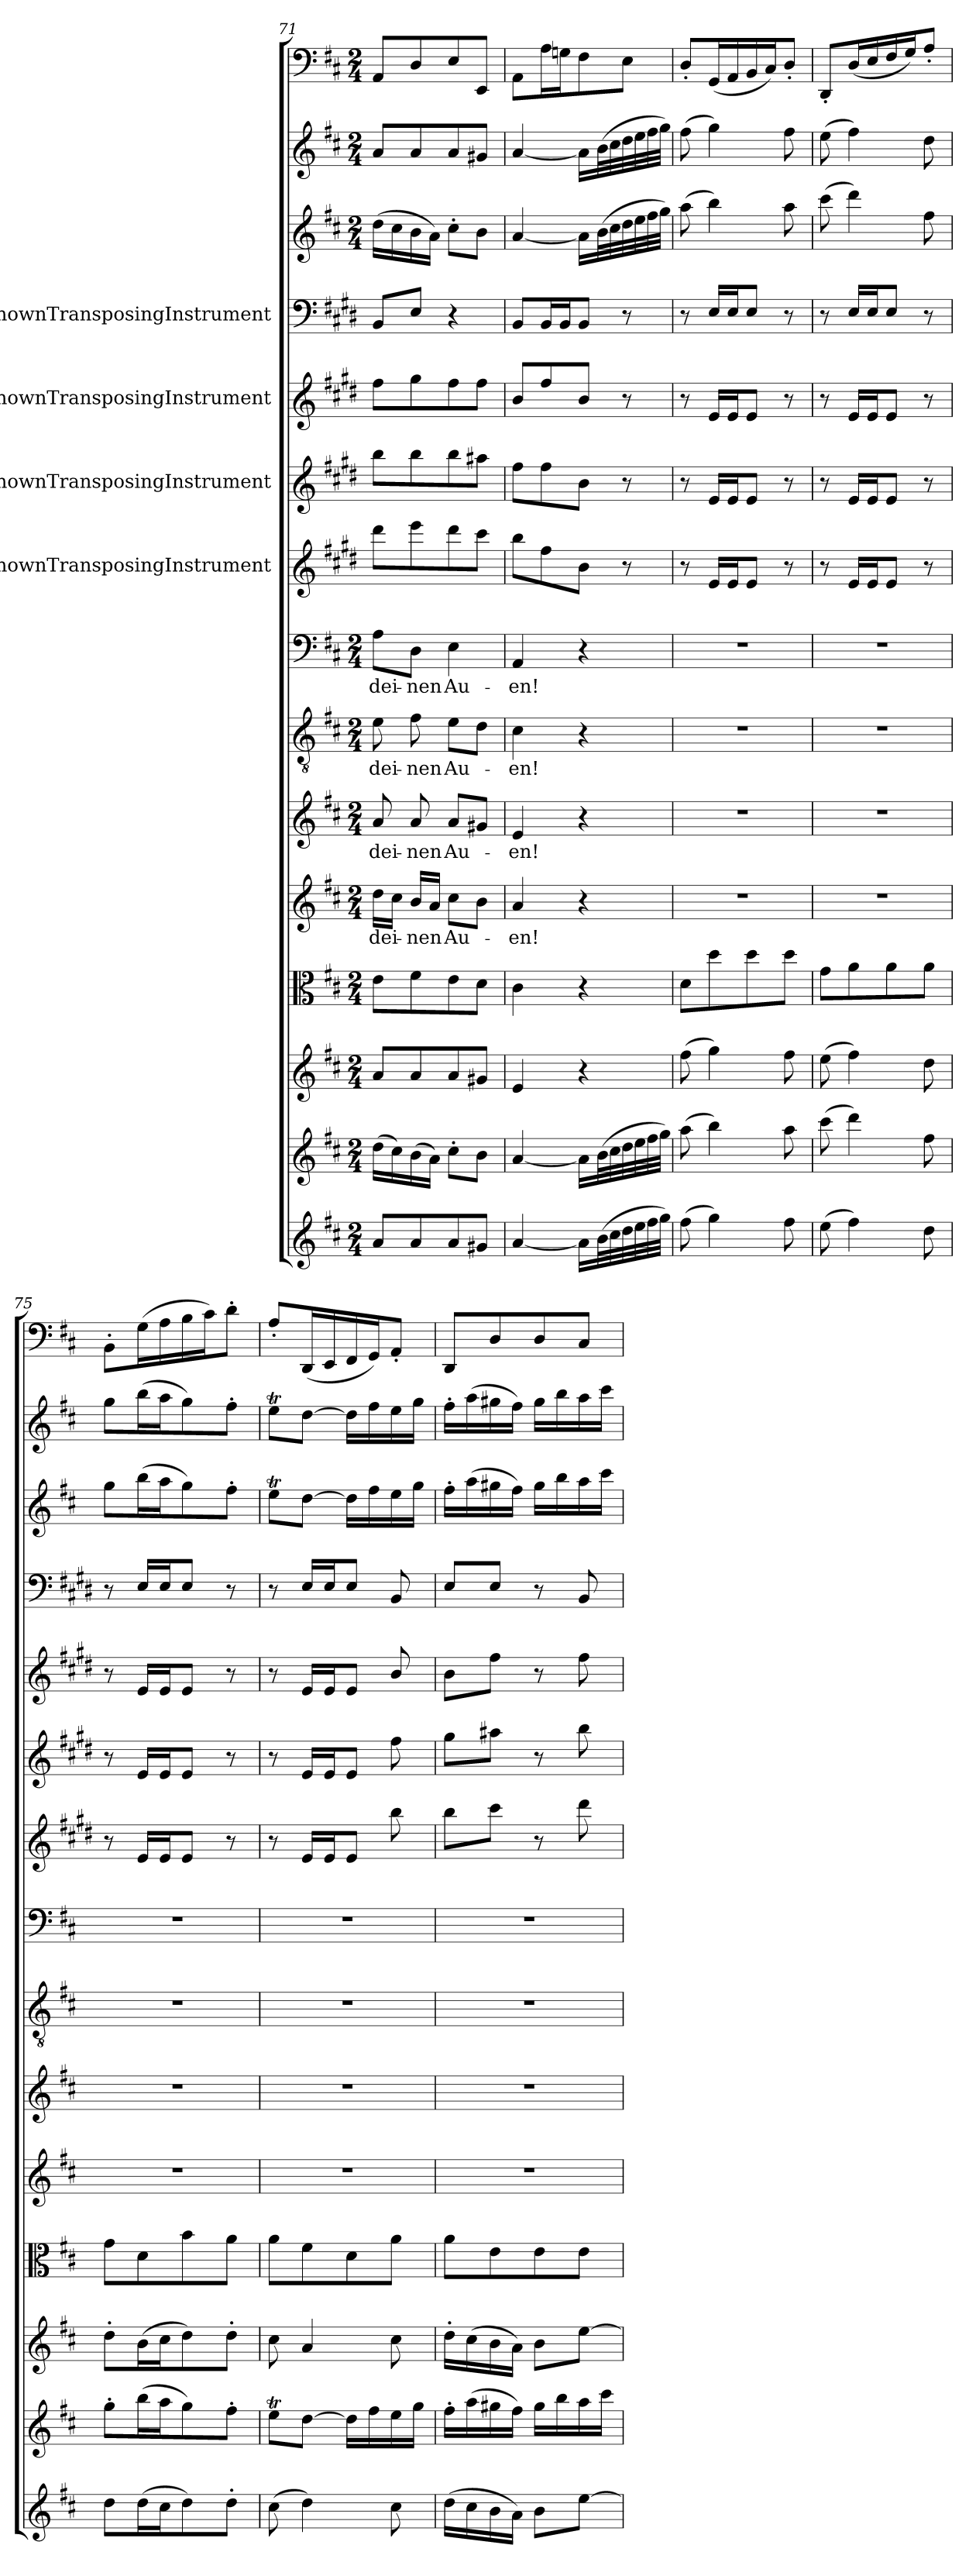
**kern	**kern	**kern	**kern	**kern	**text	**kern	**text	**kern	**text	**kern	**text	**kern	**kern	**kern	**kern	**kern	**kern	**kern
*part15	*part14	*part13	*part12	*part11	*part11	*part10	*part10	*part9	*part9	*part8	*part8	*part7	*part6	*part5	*part4	*part3	*part2	*part1
*staff15	*staff14	*staff13	*staff12	*staff11	*staff11	*staff10	*staff10	*staff9	*staff9	*staff8	*staff8	*staff7	*staff6	*staff5	*staff4	*staff3	*staff2	*staff1
*	*	*	*	*	*	*	*	*	*	*	*	*I"UnknownTransposingInstrument	*I"UnknownTransposingInstrument	*I"UnknownTransposingInstrument	*I"UnknownTransposingInstrument	*	*	*
*clefG2	*clefG2	*clefG2	*clefC3	*clefG2	*	*clefG2	*	*clefGv2	*	*clefF4	*	*clefG2	*clefG2	*clefG2	*clefF4	*clefG2	*clefG2	*clefF4
*	*	*	*	*	*	*	*	*	*	*	*	*ITrd1c2	*ITrd1c2	*ITrd1c2	*ITrd1c2	*	*	*
*k[f#c#]	*k[f#c#]	*k[f#c#]	*k[f#c#]	*k[f#c#]	*	*k[f#c#]	*	*k[f#c#]	*	*k[f#c#]	*	*k[f#c#]	*k[f#c#]	*k[f#c#]	*k[f#c#]	*k[f#c#]	*k[f#c#]	*k[f#c#]
*D:	*D:	*D:	*D:	*D:	*	*D:	*	*D:	*	*D:	*	*	*	*	*	*D:	*D:	*D:
*M2/4	*M2/4	*M2/4	*M2/4	*M2/4	*	*M2/4	*	*M2/4	*	*M2/4	*	*	*	*	*	*M2/4	*M2/4	*M2/4
=71	=71	=71	=71	=71	=71	=71	=71	=71	=71	=71	=71	=71	=71	=71	=71	=71	=71	=71
8a/L	(16dd\LL	8a/L	8e\L	16dd\LL	dei-	8a/	dei-	8e\	dei-	8A\L	dei-	8ccc#\L	8aa\L	8ee\L	8AA/L	(16dd\LL	8a/L	8AA/L
.	16cc#\)	.	.	16cc#\JJ	.	.	.	.	.	.	.	.	.	.	.	16cc#\	.	.
8a/	(16b\	8a/	8f#\	16b/LL	-nen	8a/	-nen	8f#\	-nen	8D\J	-nen	8ddd\	8aa\	8ff#\	8D/J	16b\	8a/	8D/
.	16a\JJ)	.	.	16a/JJ	.	.	.	.	.	.	.	.	.	.	.	16a\JJ)	.	.
8a/	8cc#'\L	8a/	8e\	8cc#\L	Au-	8a/L	Au-	8e\L	Au-	4E\	Au-	8ccc#\	8aa\	8ee\	4r	8cc#'\L	8a/	8E/
8g#X/J	8b\J	8g#X/J	8d\J	8b\J	.	8g#X/J	.	8d\J	.	.	.	8bb\J	8gg#X\J	8ee\J	.	8b\J	8g#X/J	8EE/J
=72	=72	=72	=72	=72	=72	=72	=72	=72	=72	=72	=72	=72	=72	=72	=72	=72	=72	=72
[4a/	[4a/	4e/	4c#\	4a/	-en!	4e/	-en!	4c#\	-en!	4AA/	-en!	8aa\L	8ee\L	8a/L	8AA/L	[4a/	[4a/	8AA\L
.	.	.	.	.	.	.	.	.	.	.	.	8ee\	8ee\	8ee/	16AA/L	.	.	16A\L
.	.	.	.	.	.	.	.	.	.	.	.	.	.	.	16AA/J	.	.	16Gn\J
16a\LL]	16a\LL]	4r	4r	4r	.	4r	.	4r	.	4r	.	8a\J	8a\J	8a/J	8AA/J	16a\LL]	16a\LL]	8F#\
(32b\L	(32b\L	.	.	.	.	.	.	.	.	.	.	.	.	.	.	(32b\L	(32b\L	.
32cc#\	32cc#\	.	.	.	.	.	.	.	.	.	.	.	.	.	.	32cc#\	32cc#\	.
32dd\	32dd\	.	.	.	.	.	.	.	.	.	.	8r	8r	8r	8r	32dd\	32dd\	8E\J
32ee\	32ee\	.	.	.	.	.	.	.	.	.	.	.	.	.	.	32ee\	32ee\	.
32ff#\	32ff#\	.	.	.	.	.	.	.	.	.	.	.	.	.	.	32ff#\	32ff#\	.
32gg\JJJ)	32gg\JJJ)	.	.	.	.	.	.	.	.	.	.	.	.	.	.	32gg\JJJ)	32gg\JJJ)	.
=73	=73	=73	=73	=73	=73	=73	=73	=73	=73	=73	=73	=73	=73	=73	=73	=73	=73	=73
(8ff#\	(8aa\	(8ff#\	8d\L	2r	.	2r	.	2r	.	2r	.	8r	8r	8r	8r	(8aa\	(8ff#\	8D'/L
4gg\)	4bb\)	4gg\)	8dd\	.	.	.	.	.	.	.	.	16d/LL	16d/LL	16d/LL	16D/LL	4bb\)	4gg\)	(16GG/L
.	.	.	.	.	.	.	.	.	.	.	.	16d/J	16d/J	16d/J	16D/J	.	.	16AA/
.	.	.	8dd\	.	.	.	.	.	.	.	.	8d/J	8d/J	8d/J	8D/J	.	.	16BB/
.	.	.	.	.	.	.	.	.	.	.	.	.	.	.	.	.	.	16C#/J)
8ff#\	8aa\	8ff#\	8dd\J	.	.	.	.	.	.	.	.	8r	8r	8r	8r	8aa\	8ff#\	8D'/J
=74	=74	=74	=74	=74	=74	=74	=74	=74	=74	=74	=74	=74	=74	=74	=74	=74	=74	=74
(8ee\	(8ccc#\	(8ee\	8g\L	2r	.	2r	.	2r	.	2r	.	8r	8r	8r	8r	(8ccc#\	(8ee\	8DD'/L
4ff#\)	4ddd\)	4ff#\)	8a\	.	.	.	.	.	.	.	.	16d/LL	16d/LL	16d/LL	16D/LL	4ddd\)	4ff#\)	(16D/L
.	.	.	.	.	.	.	.	.	.	.	.	16d/J	16d/J	16d/J	16D/J	.	.	16E/
.	.	.	8a\	.	.	.	.	.	.	.	.	8d/J	8d/J	8d/J	8D/J	.	.	16F#/
.	.	.	.	.	.	.	.	.	.	.	.	.	.	.	.	.	.	16G/J)
8dd\	8ff#\	8dd\	8a\J	.	.	.	.	.	.	.	.	8r	8r	8r	8r	8ff#\	8dd\	8A'/J
=75	=75	=75	=75	=75	=75	=75	=75	=75	=75	=75	=75	=75	=75	=75	=75	=75	=75	=75
8dd\L	8gg'\L	8dd'\L	8g\L	2r	.	2r	.	2r	.	2r	.	8r	8r	8r	8r	8gg\L	8gg\L	8BB'\L
(16dd\L	(16bb\L	(16b\L	8d\	.	.	.	.	.	.	.	.	16d/LL	16d/LL	16d/LL	16D/LL	(16bb\L	(16bb\L	(16G\L
16cc#\J	16aa\J	16cc#\J	.	.	.	.	.	.	.	.	.	16d/J	16d/J	16d/J	16D/J	16aa\J	16aa\J	16A\
8dd\)	8gg\)	8dd\)	8b\	.	.	.	.	.	.	.	.	8d/J	8d/J	8d/J	8D/J	8gg\)	8gg\)	16B\
.	.	.	.	.	.	.	.	.	.	.	.	.	.	.	.	.	.	16c#\J)
8dd'\J	8ff#'\J	8dd'\J	8a\J	.	.	.	.	.	.	.	.	8r	8r	8r	8r	8ff#'\J	8ff#'\J	8d'\J
=76	=76	=76	=76	=76	=76	=76	=76	=76	=76	=76	=76	=76	=76	=76	=76	=76	=76	=76
(8cc#\	8eeT\L	8cc#\	8a\L	2r	.	2r	.	2r	.	2r	.	8r	8r	8r	8r	8eeT\L	8eeT\L	8A'/L
4dd\)	[8dd\J	4a/	8f#\	.	.	.	.	.	.	.	.	16d/LL	16d/LL	16d/LL	16D/LL	[8dd\J	[8dd\J	(16DD/L
.	.	.	.	.	.	.	.	.	.	.	.	16d/J	16d/J	16d/J	16D/J	.	.	16EE/
.	16dd\LL]	.	8d\	.	.	.	.	.	.	.	.	8d/J	8d/J	8d/J	8D/J	16dd\LL]	16dd\LL]	16FF#/
.	16ff#\	.	.	.	.	.	.	.	.	.	.	.	.	.	.	16ff#\	16ff#\	16GG/J)
8cc#\	16ee\	8cc#\	8a\J	.	.	.	.	.	.	.	.	8aa\	8ee\	8a/	8AA/	16ee\	16ee\	8AA'/J
.	16gg\JJ	.	.	.	.	.	.	.	.	.	.	.	.	.	.	16gg\JJ	16gg\JJ	.
=77	=77	=77	=77	=77	=77	=77	=77	=77	=77	=77	=77	=77	=77	=77	=77	=77	=77	=77
(16dd\LL	16ff#'\LL	16dd'\LL	8a\L	2r	.	2r	.	2r	.	2r	.	8aa\L	8ff#\L	8a\L	8D/L	16ff#'\LL	16ff#'\LL	8DD/L
16cc#\	(16aa\	(16cc#\	.	.	.	.	.	.	.	.	.	.	.	.	.	(16aa\	(16aa\	.
16b\	16gg#X\	16b\	8e\	.	.	.	.	.	.	.	.	8bb\J	8gg#X\J	8ee\J	8D/J	16gg#X\	16gg#X\	8D/
16a\JJ)	16ff#\JJ)	16a\JJ)	.	.	.	.	.	.	.	.	.	.	.	.	.	16ff#\JJ)	16ff#\JJ)	.
8b\L	16gg#\LL	8b\L	8e\	.	.	.	.	.	.	.	.	8r	8r	8r	8r	16gg#\LL	16gg#\LL	8D/
.	16bb\	.	.	.	.	.	.	.	.	.	.	.	.	.	.	16bb\	16bb\	.
[8ee\J	16aa\	[8ee\J	8e\J	.	.	.	.	.	.	.	.	8ccc#\	8aa\	8ee\	8AA/	16aa\	16aa\	8C#/J
.	16ccc#\JJ	.	.	.	.	.	.	.	.	.	.	.	.	.	.	16ccc#\JJ	16ccc#\JJ	.
=	=	=	=	=	=	=	=	=	=	=	=	=	=	=	=	=	=	=
*-	*-	*-	*-	*-	*-	*-	*-	*-	*-	*-	*-	*-	*-	*-	*-	*-	*-	*-
